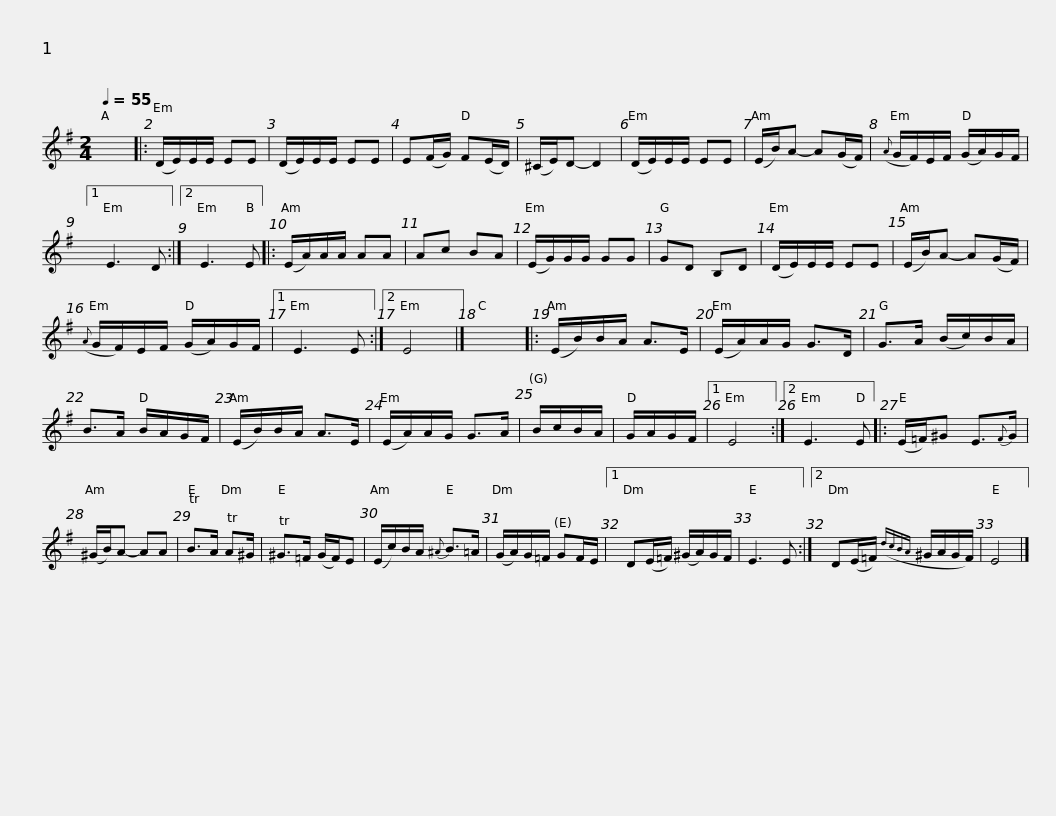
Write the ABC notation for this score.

X:1
L:1/8
Q:1/4=55
M:2/4
I:linebreak $
K:Emin
V:1 treble
V:1
 x4 |: (D/E/)E/E/ EE | (D/E/)E/E/ EE | E(F/G/) F(E/D/) | (^C/E/)D- D2 | %5
 (D/E/)E/E/ EE | (E/B/)A- A(G/F/) |({A} G/F/)E/F/ (G/A/)G/F/ |1$ E3 D :|2 E3 E |: %10
 (E/A/)A/A/ AA | Ac BA | (E/G/)G/G/ GG | GD B,D | (D/E/)E/E/ EE | %15
 (E/B/)A- A(G/F/) |$({A} G/F/)E/F/ (G/A/)G/F/ |1 E3 E :|2 E4 |] x4 |: %20
 (E/B/)B/A/ A>E | (E/A/)A/G/ G>D | G>A (B/c/)B/A/ | B>A B/A/G/F/ |$ (E/B/)B/A/ A>E | %25
 (E/A/)A/G/ G>A | B/c/B/A/ | G/A/G/F/ |1 E4 :|2 E3 E |: %30
 (E/=F/)^G E3/2{F}G/ | (^G/B/)A- AA | TB>A TA^G/ |$ T^G>=F (G/F/)E | (E/c/)B/A/{^A} B>=A | %35
 (G/A/)G/=F/ GF/E/ |1 D(E/=F/) (^G/A/)G/F/ | E3 E :|2 D(E/=F/)({dcBA} ^G/A/G/F/) |$ E4 |] %40
